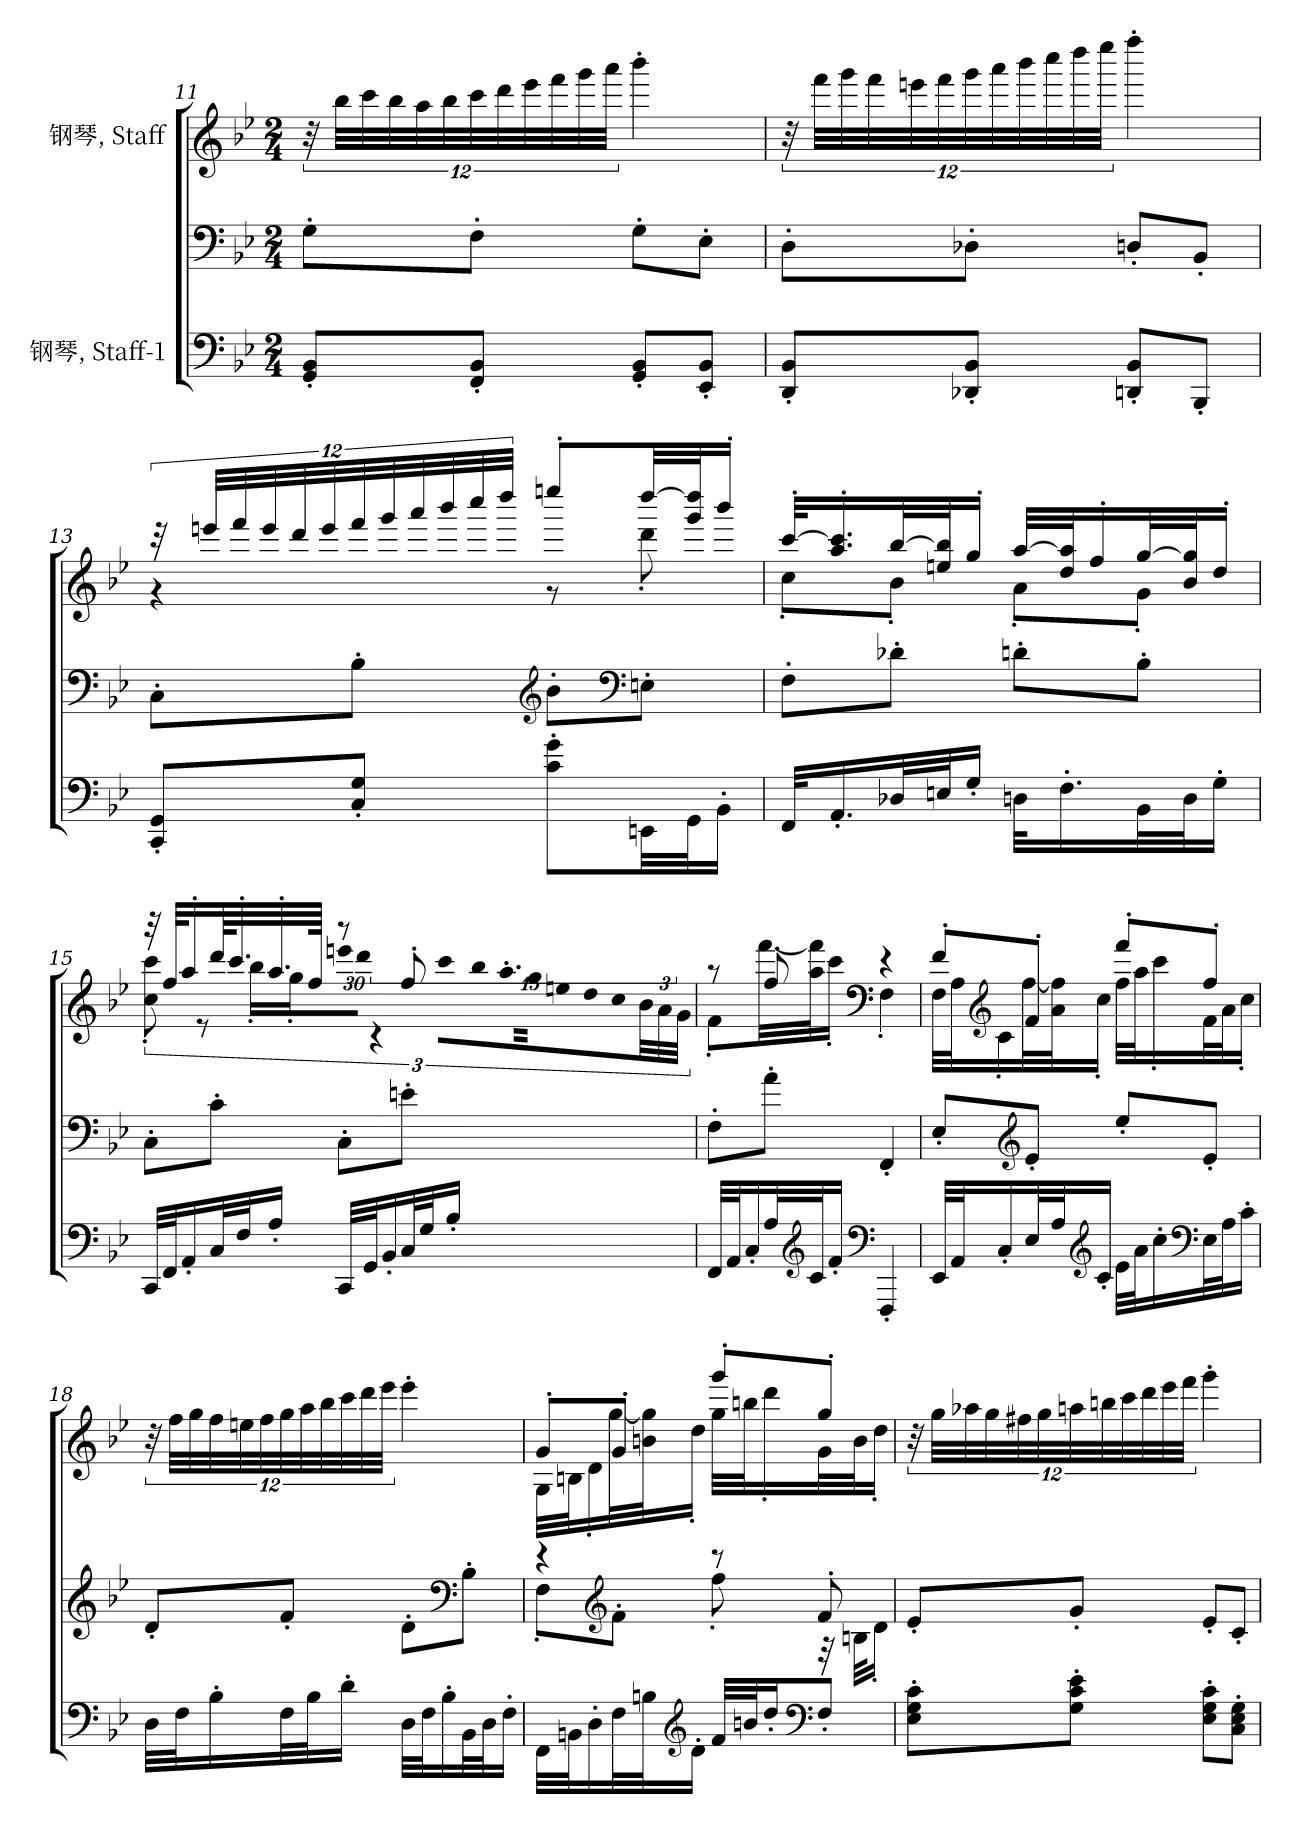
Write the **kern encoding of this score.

**kern	**kern	**kern
*part2	*part2	*part1
*staff3	*staff2	*staff1
*I"钢琴, Staff-1	*	*I"钢琴, Staff
!!LO:LB:g=z
*clefF4	*clefF4	*clefG2
*k[b-e-]	*k[b-e-]	*k[b-e-]
*M2/4	*M2/4	*M2/4
=11	=11	=11
8GG/' 8BB-/'L	8G'\L	48r
.	.	48bb-\LLL
.	.	48ccc\
*	*	*Xbrackettup
.	.	48bb-\
.	.	48aa\
.	.	48bb-\
8FF/' 8BB-/'J	8F'\J	48ccc\
.	.	48ddd\
.	.	48eee-\
.	.	48fff\
.	.	48ggg\
.	.	48aaa\JJJ
8GG/' 8BB-/'L	8G'\L	4bbb-'\
8EE-/' 8BB-/'J	8E-'\J	.
=12	=12	=12
*	*	*brackettup
8DD/' 8BB-/'L	8D'\L	48r
.	.	48fff\LLL
.	.	48ggg\
*	*	*Xbrackettup
.	.	48fff\
.	.	48eeen\
.	.	48fff\
8DD-X/' 8BB-/'J	8D-X'\J	48ggg\
.	.	48aaa\
.	.	48bbb-\
.	.	48cccc\
.	.	48dddd\
.	.	48eeee-\JJJ
8DDn/' 8BB-/'L	8Dn'/L	4ffff'\
8BBB-'/J	8BB-'/J	.
!!LO:LB:g=z
=13	=13	=13
*	*	*brackettup
*	*	*^
8CC/' 8GG/'L	8C'\L	48r	4r
.	.	48eeen/LLL	.
.	.	48fff/	.
*	*	*Xbrackettup	*
.	.	48eee/	.
.	.	48ddd/	.
.	.	48eee/	.
8C/' 8G/'J	8B-'\J	48fff/	.
.	.	48ggg/	.
.	.	48aaa/	.
.	.	48bbb-/	.
.	.	48cccc/	.
.	.	48dddd/JJJ	.
*	*clefG2	*	*
8c\' 8g\'L	8b-'\L	8eeeen'/L	8r
*	*clefF4	*	*
32EEn\LL	8En'\J	[32dddd/LL	8ddd'\
32GG\J	.	32ggg/ 32dddd/]J	.
16BB-'\JJ	.	16bbb-'/JJ	.
=14	=14	=14	=14
32FF/KLL	8F'\L	[32ccc'/KLL	8cc'\L
16.AA'/	.	16.aa/' 16.ccc/]'	.
32D-X/L	8d-X'\J	[32bb-/L	8b-'\J
32En/J	.	32een/ 32bb-/]J	.
16G'/JJ	.	16gg'/JJ	.
32Dn\KLL	8dn'\L	[32aa/LLL	8a'\L
16.F'\	.	32dd/ 32aa/]J	.
.	.	16ff'/	.
32BB-\L	8B-'\J	[32gg/L	8g'\J
32D\J	.	32b-/ 32gg/]J	.
16G'\JJ	.	16dd'/JJ	.
!!LO:LB:g=z	!!
=15	=15	=15	=15
*	*	*	*brackettup
32CC/LLL	8C'\L	32r	12cc\' 12ccc\'
32FF/J	.	32ff/KLL	.
16AA'/	.	16aa'/	.
.	.	.	12r
32C/L	8c'\J	64ddd/KL	.
.	.	32.ccc'/	.
32F/J	.	.	.
.	.	.	24bb-'\LL
16A'/JJ	.	32.aa'/	.
.	.	.	24gg'\
.	.	64ff/JJJk	.
!	!	!	!LO:N:vis=256%9
32CC/LLL	8C'\L	8r	960%17eeen\LL
!	!	!	!LO:N:vis=256%9
.	.	.	960%17ddd\JJJJ
32GG/J	.	.	.
.	.	.	1920ryy
!	!	!	!LO:N:vis=128
.	.	.	1920%17r
!	!	!	!LO:N:vis=256%9
.	.	.	960%17ccc\LLLL
!	!	!	!LO:N:vis=256%9
16BB-'/	.	.	960%17bb-\
!	!	!	!LO:N:vis=32.
.	.	.	640%17aa'\
.	.	.	1920ryy
!	!	!	!LO:N:vis=256%9
.	.	.	960%17gg\
32C/L	8en'\J	8ff'/	64een\J
.	.	.	32dd\
32G/J	.	.	.
.	.	.	64cc\K
*	*	*	*Xbrackettup
16B-'/JJ	.	.	48b-\
.	.	.	48a\
.	.	.	48g\JJJ
=16	=16	=16	=16
32FF/LLL	8F'\L	8r	8f'\L
32AA/J	.	.	.
16C'/	.	.	.
32A/L	8a'\J	8ff'/	[32fff\LL
*clefG2	*	*	*
32c/J	.	.	32aa\ 32fff\]J
16f'/JJ	.	.	16ccc'\JJ
*clefF4	*	*clefF4	*
4FFF'/	4FF'/	4r	4F'\
!!LO:PB:g=z	!!
=17	=17	=17	=17
32EE-/LLL	8E-'/L	8f'/L	32F\LLL
32AA/J	.	.	32A\J
*	*	*clefG2	*
16C'/	.	.	16c'\
*	*clefG2	*	*
32E-/L	8e-'/J	8f'/J	[32ff\L
32A/J	.	.	32a\ 32ff\]J
*clefG2	*	*	*
16c'/JJ	.	.	16cc'\JJ
32e-\LLL	8ee-'/L	8fff'/L	32ff\LLL
32a\J	.	.	32aa\J
16cc'\	.	.	16ccc'\
*clefF4	*	*	*
32E-\L	8e-'/J	8ff'/J	32f\L
32A\J	.	.	32a\J
16c'\JJ	.	.	16cc'\JJ
*	*	*v	*v
=18	=18	=18
*	*	*brackettup
32D\LLL	8d'/L	48r
.	.	48ff\LLL
32F\J	.	.
.	.	48gg\
*	*	*Xbrackettup
16B-'\	.	48ff\
.	.	48een\
.	.	48ff\
32F\L	8f'/J	48gg\
.	.	48aa\
32B-\J	.	.
.	.	48bb-\
16d'\JJ	.	48ccc\
.	.	48ddd\
.	.	48eee-\JJJ
32D\LLL	8d'\L	4eee-'\
32F\J	.	.
16B-'\	.	.
*	*clefF4	*
32BB-\L	8B-'\J	.
32D\J	.	.
16F'\JJ	.	.
!!LO:LB:g=z
=19	=19	=19
*	*^	*^
32FF\LLL	4r	8F'\L	8g'/L	32G\LLL
32BBn\J	.	.	.	32Bn\J
16D'\	.	.	.	16d'\
*	*clefG2	*	*	*
32F\L	.	8f'\J	8g'/J	[32gg\L
32Bn\J	.	.	.	32bn\ 32gg\]J
*clefG2	*	*	*	*
16d'\JJ	.	.	.	16dd'\JJ
32f/LLL	8r	8ff'\	8ggg'/L	32gg\LLL
32bn/J	.	.	.	32bbn\J
16dd'/J	.	.	.	16ddd'\
*clefF4	*	*	*	*
8F'/J	8f'/	32r	8gg'/J	32g\L
.	.	32Bn\KLL	.	32b\J
.	.	16d'\JJ	.	16dd'\JJ
*	*v	*v	*	*
*	*	*v	*v
=20	=20	=20
*	*	*brackettup
8E-\' 8G\' 8c\'L	8e-'/L	48r
.	.	48gg\LLL
.	.	48aa-X\
*	*	*Xbrackettup
.	.	48gg\
.	.	48ff#X\
.	.	48gg\
8G\' 8c\' 8e-\'J	8g'/J	48aan\
.	.	48bbn\
.	.	48ccc\
.	.	48ddd\
.	.	48eee-\
.	.	48fff\JJJ
8E-\' 8G\' 8c\'L	8e-'/L	4ggg'\
8C\' 8E-\' 8G\'J	8c'/J	.
=	=	=
*-	*-	*-
